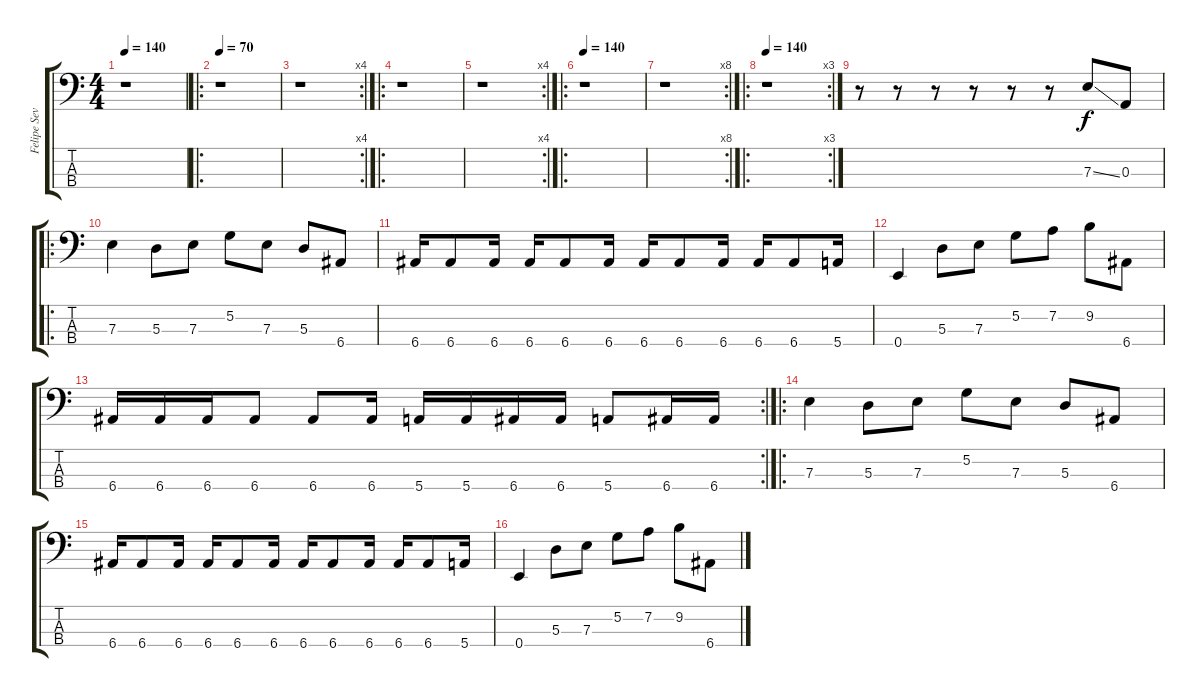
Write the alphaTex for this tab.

\track ("Felipe Severino" "Felipe Sev") {instrument electricbassfinger}
\staff {score tabs}
\tuning (G2 D2 A1 E1) {hide}
\ts (4 4)
\tempo 140
\tempo 35
\tempo 140
\clef f4
\ks c
r.1{dy f instrument electricbassfinger} |
\ro
\tempo 70
r.1 |
\rc 4
r.1 |
\ro
r.1 |
\rc 4
r.1 |
\ro
\tempo 140
r.1 |
\rc 8
r.1 |
\ro
\rc 3
\tempo 140
r.1 |
r.8 r.8 r.8 r.8 r.8 r.8 7.3{ss}.8 0.3.8 |
\ro
7.3.4 5.3.8 7.3.8 5.2.8 7.3.8 5.3.8 6.4.8 |
6.4.16 6.4.8 6.4.16 6.4.16 6.4.8 6.4.16 6.4.16 6.4.8 6.4.16 6.4.16 6.4.8 5.4.16 |
0.4.4 5.3.8 7.3.8 5.2.8 7.2.8 9.2.8 6.4.8 |
\rc 2
6.4.16 6.4.16 6.4.16 6.4.8 6.4.8 6.4.16 5.4.16 5.4.16 6.4.16 6.4.16 5.4.8 6.4.16 6.4.16 |
\ro
7.3.4 5.3.8 7.3.8 5.2.8 7.3.8 5.3.8 6.4.8 |
6.4.16 6.4.8 6.4.16 6.4.16 6.4.8 6.4.16 6.4.16 6.4.8 6.4.16 6.4.16 6.4.8 5.4.16 |
0.4.4 5.3.8 7.3.8 5.2.8 7.2.8 9.2.8 6.4.8
